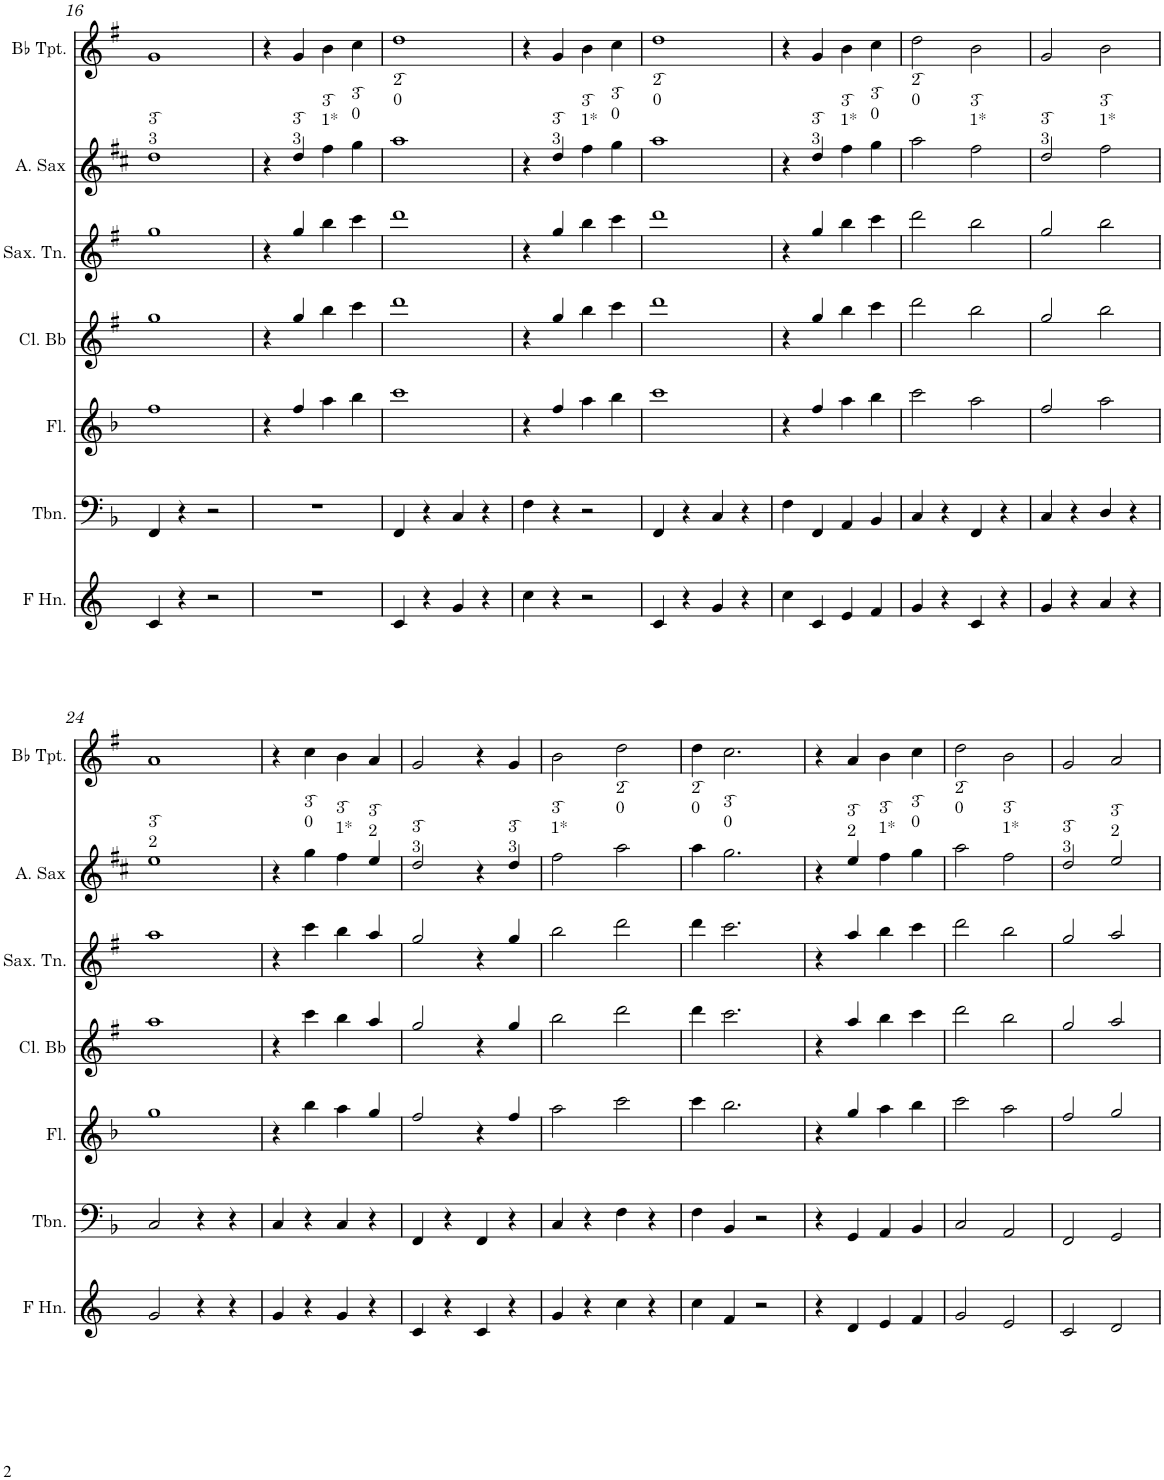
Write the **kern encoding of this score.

**kern	**kern	**kern	**kern	**kern	**kern	**kern
*part7	*part6	*part5	*part4	*part3	*part2	*part1
*staff7	*staff6	*staff5	*staff4	*staff3	*staff2	*staff1
*I"Horn in F	*I"Trombone	*I"Flauta	*I"Clarineta Bb	*I"Saxofone Tenor	*I"Saxofone Alto	*I"Bb Trumpet
*	*I'Tbn.	*I'Fl.	*I'Cl. Bb	*I'Sax. Tn.	*	*I'Bb Tpt.
!!LO:PB:g=z
*clefG2	*clefF4	*clefG2	*clefG2	*clefG2	*clefG2	*clefG2
*Trd4c7	*	*	*Trd1c2	*Trd8c14	*Trd5c9	*Trd1c2
*k[]	*k[b-]	*k[b-]	*k[f#]	*k[f#]	*k[f#c#]	*k[f#]
*M4/4	*M4/4	*M4/4	*M4/4	*M4/4	*M4/4	*M4/4
=16	=16	=16	=16	=16	=16	=16
!	!	!	!	!	!LO:TX:a:t=3͡	!
!	!	!	!	!	!LO:TX:a:t=3	!
4c/	4FF/	1ff	1gg	1gg	1dd	1g
4r	4r	.	.	.	.	.
2r	2r	.	.	.	.	.
=17	=17	=17	=17	=17	=17	=17
1r	1r	4r	4r	4r	4r	4r
!	!	!	!	!	!LO:TX:a:t=3͡	!
!	!	!	!	!	!LO:TX:a:t=3	!
.	.	4ff/	4gg/	4gg/	4dd/	4g/
!	!	!	!	!	!LO:TX:a:t=3͡	!
!	!	!	!	!	!LO:TX:a:t=1*	!
.	.	4aa\	4bb\	4bb\	4ff#\	4b\
!	!	!	!	!	!LO:TX:a:t=3͡	!
!	!	!	!	!	!LO:TX:a:t=0	!
.	.	4bb-\	4ccc\	4ccc\	4gg\	4cc\
=18	=18	=18	=18	=18	=18	=18
!	!	!	!	!	!LO:TX:a:t=2͡	!
!	!	!	!	!	!LO:TX:a:t=0	!
4c/	4FF/	1ccc	1ddd	1ddd	1aa	1dd
4r	4r	.	.	.	.	.
4g/	4C/	.	.	.	.	.
4r	4r	.	.	.	.	.
=19	=19	=19	=19	=19	=19	=19
4cc\	4F\	4r	4r	4r	4r	4r
!	!	!	!	!	!LO:TX:a:t=3͡	!
!	!	!	!	!	!LO:TX:a:t=3	!
4r	4r	4ff/	4gg/	4gg/	4dd/	4g/
!	!	!	!	!	!LO:TX:a:t=3͡	!
!	!	!	!	!	!LO:TX:a:t=1*	!
2r	2r	4aa\	4bb\	4bb\	4ff#\	4b\
!	!	!	!	!	!LO:TX:a:t=3͡	!
!	!	!	!	!	!LO:TX:a:t=0	!
.	.	4bb-\	4ccc\	4ccc\	4gg\	4cc\
=20	=20	=20	=20	=20	=20	=20
!	!	!	!	!	!LO:TX:a:t=2͡	!
!	!	!	!	!	!LO:TX:a:t=0	!
4c/	4FF/	1ccc	1ddd	1ddd	1aa	1dd
4r	4r	.	.	.	.	.
4g/	4C/	.	.	.	.	.
4r	4r	.	.	.	.	.
=21	=21	=21	=21	=21	=21	=21
4cc\	4F\	4r	4r	4r	4r	4r
!	!	!	!	!	!LO:TX:a:t=3͡	!
!	!	!	!	!	!LO:TX:a:t=3	!
4c/	4FF/	4ff/	4gg/	4gg/	4dd/	4g/
!	!	!	!	!	!LO:TX:a:t=3͡	!
!	!	!	!	!	!LO:TX:a:t=1*	!
4e/	4AA/	4aa\	4bb\	4bb\	4ff#\	4b\
!	!	!	!	!	!LO:TX:a:t=3͡	!
!	!	!	!	!	!LO:TX:a:t=0	!
4f/	4BB-/	4bb-\	4ccc\	4ccc\	4gg\	4cc\
=22	=22	=22	=22	=22	=22	=22
!	!	!	!	!	!LO:TX:a:t=2͡	!
!	!	!	!	!	!LO:TX:a:t=0	!
4g/	4C/	2ccc\	2ddd\	2ddd\	2aa\	2dd\
4r	4r	.	.	.	.	.
!	!	!	!	!	!LO:TX:a:t=3͡	!
!	!	!	!	!	!LO:TX:a:t=1*	!
4c/	4FF/	2aa\	2bb\	2bb\	2ff#\	2b\
4r	4r	.	.	.	.	.
=23	=23	=23	=23	=23	=23	=23
!	!	!	!	!	!LO:TX:a:t=3͡	!
!	!	!	!	!	!LO:TX:a:t=3	!
4g/	4C/	2ff/	2gg/	2gg/	2dd/	2g/
4r	4r	.	.	.	.	.
!	!	!	!	!	!LO:TX:a:t=3͡	!
!	!	!	!	!	!LO:TX:a:t=1*	!
4a/	4D/	2aa\	2bb\	2bb\	2ff#\	2b\
4r	4r	.	.	.	.	.
!!LO:LB:g=z
=24	=24	=24	=24	=24	=24	=24
!	!	!	!	!	!LO:TX:a:t=3͡	!
!	!	!	!	!	!LO:TX:a:t=2	!
2g/	2C/	1gg	1aa	1aa	1ee	1a
4r	4r	.	.	.	.	.
4r	4r	.	.	.	.	.
=25	=25	=25	=25	=25	=25	=25
4g/	4C/	4r	4r	4r	4r	4r
!	!	!	!	!	!LO:TX:a:t=3͡	!
!	!	!	!	!	!LO:TX:a:t=0	!
4r	4r	4bb-\	4ccc\	4ccc\	4gg\	4cc\
!	!	!	!	!	!LO:TX:a:t=3͡	!
!	!	!	!	!	!LO:TX:a:t=1*	!
4g/	4C/	4aa\	4bb\	4bb\	4ff#\	4b\
!	!	!	!	!	!LO:TX:a:t=3͡	!
!	!	!	!	!	!LO:TX:a:t=2	!
4r	4r	4gg/	4aa/	4aa/	4ee/	4a/
=26	=26	=26	=26	=26	=26	=26
!	!	!	!	!	!LO:TX:a:t=3͡	!
!	!	!	!	!	!LO:TX:a:t=3	!
4c/	4FF/	2ff/	2gg/	2gg/	2dd/	2g/
4r	4r	.	.	.	.	.
4c/	4FF/	4r	4r	4r	4r	4r
!	!	!	!	!	!LO:TX:a:t=3͡	!
!	!	!	!	!	!LO:TX:a:t=3	!
4r	4r	4ff/	4gg/	4gg/	4dd/	4g/
=27	=27	=27	=27	=27	=27	=27
!	!	!	!	!	!LO:TX:a:t=3͡	!
!	!	!	!	!	!LO:TX:a:t=1*	!
4g/	4C/	2aa\	2bb\	2bb\	2ff#\	2b\
4r	4r	.	.	.	.	.
!	!	!	!	!	!LO:TX:a:t=2͡	!
!	!	!	!	!	!LO:TX:a:t=0	!
4cc\	4F\	2ccc\	2ddd\	2ddd\	2aa\	2dd\
4r	4r	.	.	.	.	.
=28	=28	=28	=28	=28	=28	=28
!	!	!	!	!	!LO:TX:a:t=2͡	!
!	!	!	!	!	!LO:TX:a:t=0	!
4cc\	4F\	4ccc\	4ddd\	4ddd\	4aa\	4dd\
!	!	!	!	!	!LO:TX:a:t=3͡	!
!	!	!	!	!	!LO:TX:a:t=0	!
4f/	4BB-/	2.bb-\	2.ccc\	2.ccc\	2.gg\	2.cc\
2r	2r	.	.	.	.	.
=29	=29	=29	=29	=29	=29	=29
4r	4r	4r	4r	4r	4r	4r
!	!	!	!	!	!LO:TX:a:t=3͡	!
!	!	!	!	!	!LO:TX:a:t=2	!
4d/	4GG/	4gg/	4aa/	4aa/	4ee/	4a/
!	!	!	!	!	!LO:TX:a:t=3͡	!
!	!	!	!	!	!LO:TX:a:t=1*	!
4e/	4AA/	4aa\	4bb\	4bb\	4ff#\	4b\
!	!	!	!	!	!LO:TX:a:t=3͡	!
!	!	!	!	!	!LO:TX:a:t=0	!
4f/	4BB-/	4bb-\	4ccc\	4ccc\	4gg\	4cc\
=30	=30	=30	=30	=30	=30	=30
!	!	!	!	!	!LO:TX:a:t=2͡	!
!	!	!	!	!	!LO:TX:a:t=0	!
2g/	2C/	2ccc\	2ddd\	2ddd\	2aa\	2dd\
!	!	!	!	!	!LO:TX:a:t=3͡	!
!	!	!	!	!	!LO:TX:a:t=1*	!
2e/	2AA/	2aa\	2bb\	2bb\	2ff#\	2b\
=31	=31	=31	=31	=31	=31	=31
!	!	!	!	!	!LO:TX:a:t=3͡	!
!	!	!	!	!	!LO:TX:a:t=3	!
2c/	2FF/	2ff/	2gg/	2gg/	2dd/	2g/
!	!	!	!	!	!LO:TX:a:t=3͡	!
!	!	!	!	!	!LO:TX:a:t=2	!
2d/	2GG/	2gg/	2aa/	2aa/	2ee/	2a/
=	=	=	=	=	=	=
*-	*-	*-	*-	*-	*-	*-
